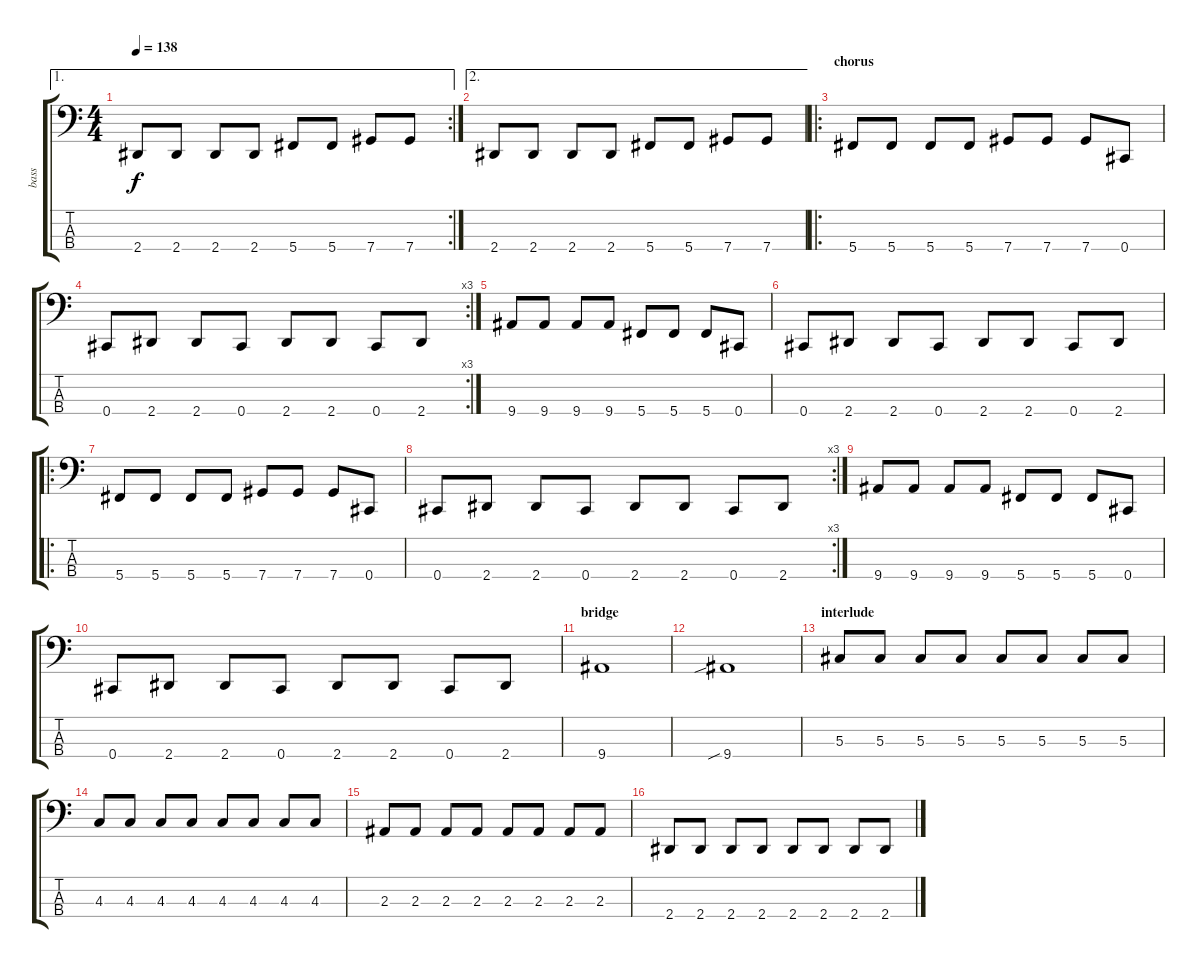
\track ("bass" "bass") {instrument electricbassfinger}
\staff {score tabs}
\tuning (Gb2 Db2 Ab1 Db1) {hide}
\ae 1
\rc 2
\ts (4 4)
\tempo 138
\clef f4
\ks c
2.4.8{dy f} 2.4.8 2.4.8 2.4.8 5.4.8{instrument synthbass1} 5.4.8 7.4.8 7.4.8 |
\ae 2
2.4.8 2.4.8 2.4.8 2.4.8 5.4.8{instrument synthbass1} 5.4.8 7.4.8 7.4.8 |
\ro
\section ("" "chorus")
5.4.8{instrument electricbassfinger} 5.4.8 5.4.8 5.4.8 7.4.8 7.4.8 7.4.8 0.4.8 |
\rc 3
0.4.8 2.4.8 2.4.8 0.4.8 2.4.8 2.4.8 0.4.8 2.4.8 |
9.4.8 9.4.8 9.4.8 9.4.8 5.4.8 5.4.8 5.4.8 0.4.8 |
0.4.8 2.4.8 2.4.8 0.4.8 2.4.8 2.4.8 0.4.8 2.4.8 |
\ro
5.4.8{instrument electricbassfinger} 5.4.8 5.4.8 5.4.8 7.4.8 7.4.8 7.4.8 0.4.8 |
\rc 3
0.4.8 2.4.8 2.4.8 0.4.8 2.4.8 2.4.8 0.4.8 2.4.8 |
9.4.8 9.4.8 9.4.8 9.4.8 5.4.8 5.4.8 5.4.8 0.4.8 |
0.4.8 2.4.8 2.4.8 0.4.8 2.4.8 2.4.8 0.4.8 2.4.8 |
\section ("" "bridge")
9.4.1 |
9.4{sib}.1 |
\section ("" "interlude")
5.3.8 5.3.8 5.3.8 5.3.8 5.3.8 5.3.8 5.3.8 5.3.8 |
4.3.8 4.3.8 4.3.8 4.3.8 4.3.8 4.3.8 4.3.8 4.3.8 |
2.3.8 2.3.8 2.3.8 2.3.8 2.3.8 2.3.8 2.3.8 2.3.8 |
2.4.8 2.4.8 2.4.8 2.4.8 2.4.8 2.4.8 2.4.8 2.4.8
